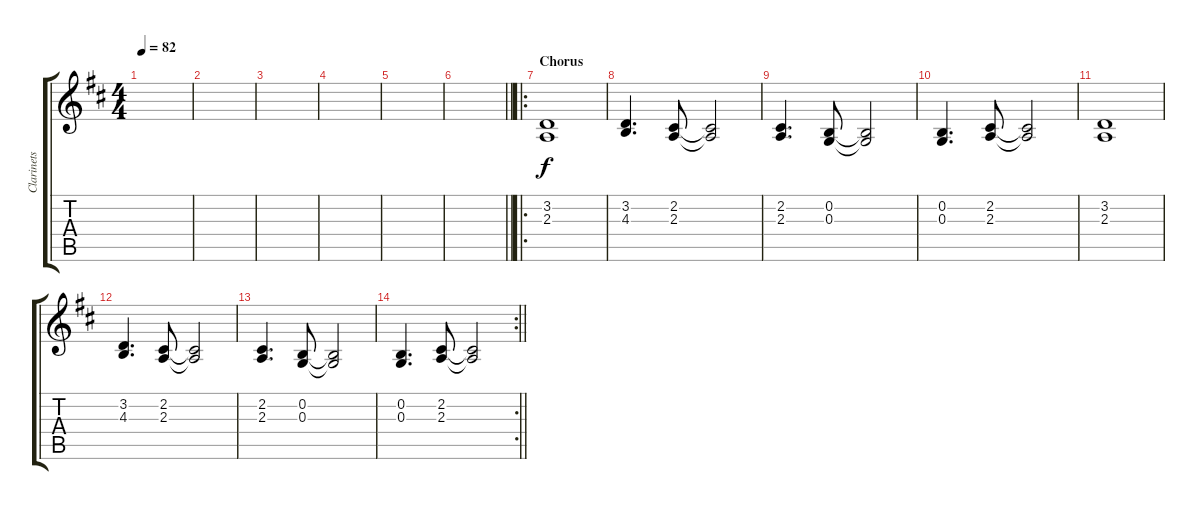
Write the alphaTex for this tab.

\track ("Clarinets" "Clarinets") {instrument clarinet}
\staff {score tabs}
\tuning (E4 B3 G3 D3 A2 E2) {hide}
\ts (4 4)
\tempo 82
\clef g2
\ks d
|
|
|
|
|
\barLineRight lightlight
|
\ro
\section ("" "Chorus")
(3.2 2.3).1 |
(3.2 4.3).4{d} (2.2 2.3).8 (2.2{t} 2.3{t}).2 |
(2.2 2.3).4{d} (0.2 0.3).8 (0.2{t} 0.3{t}).2 |
(0.2 0.3).4{d} (2.2 2.3).8 (2.2{t} 2.3{t}).2 |
(3.2 2.3).1 |
(3.2 4.3).4{d} (2.2 2.3).8 (2.2{t} 2.3{t}).2 |
(2.2 2.3).4{d} (0.2 0.3).8 (0.2{t} 0.3{t}).2 |
\rc 2
\barLineRight lightlight
(0.2 0.3).4{d} (2.2 2.3).8 (2.2{t} 2.3{t}).2
